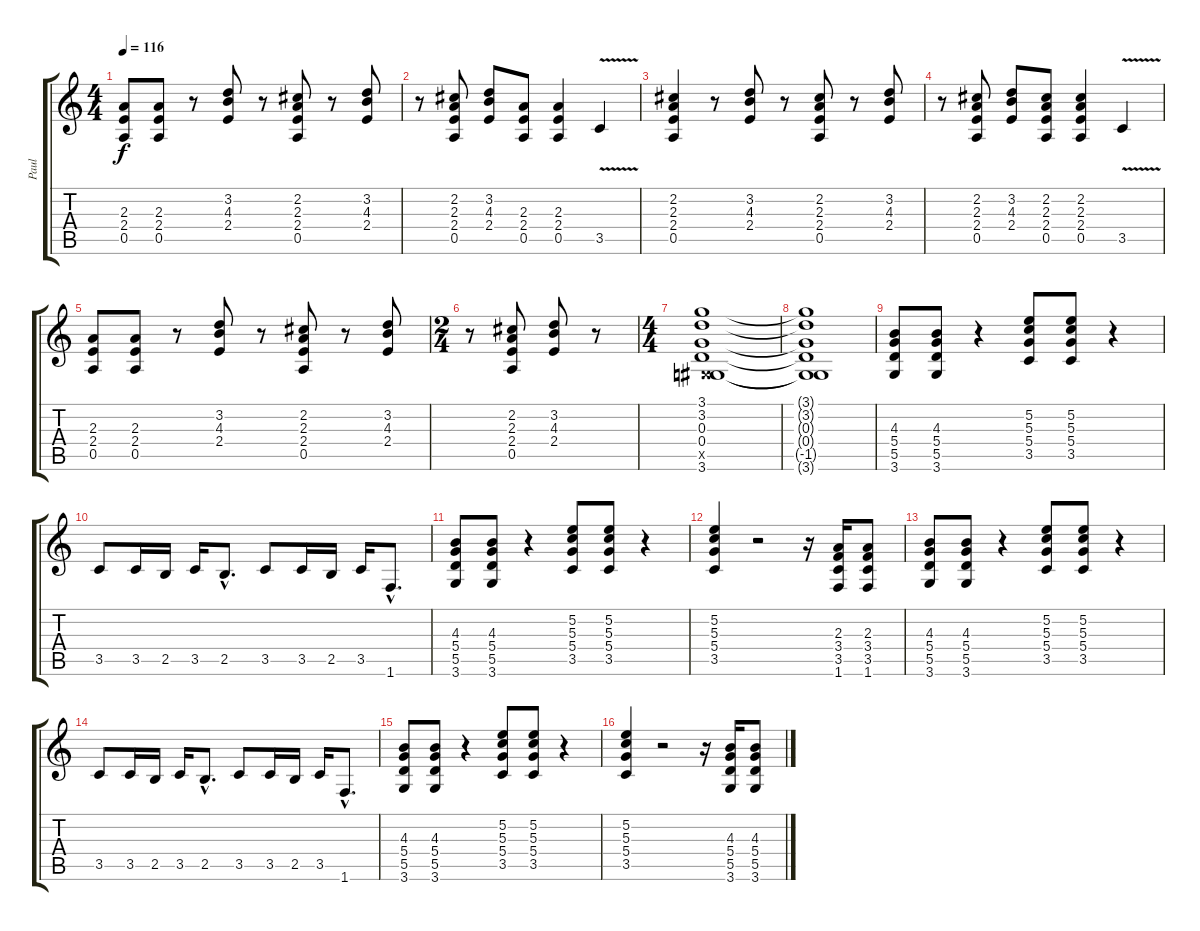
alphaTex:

\track ("Paul" "Paul") {instrument distortionguitar}
\staff {score tabs}
\tuning (E4 B3 G3 D3 A2 E2) {hide}
\ts (4 4)
\tempo 116
\clef g2
\ks c
(2.3 2.4 0.5).8{dy f} (2.3 2.4 0.5).8 r.8 (3.2 4.3 2.4).8 r.8 (2.2 2.3 2.4 0.5).8 r.8 (3.2 4.3 2.4).8 |
r.8 (2.2 2.3 2.4 0.5).8 (3.2 4.3 2.4).8 (2.3 2.4 0.5).8 (2.3 2.4 0.5).4 3.5{v}.4 |
(2.2 2.3 2.4 0.5).4 r.8 (3.2 4.3 2.4).8 r.8 (2.2 2.3 2.4 0.5).8 r.8 (3.2 4.3 2.4).8 |
r.8 (2.2 2.3 2.4 0.5).8 (3.2 4.3 2.4).8 (2.2 2.3 2.4 0.5).8 (2.2 2.3 2.4 0.5).4 3.5{v}.4 |
(2.3 2.4 0.5).8 (2.3 2.4 0.5).8 r.8 (3.2 4.3 2.4).8 r.8 (2.2 2.3 2.4 0.5).8 r.8 (3.2 4.3 2.4).8 |
\ts (2 4)
r.8 (2.2 2.3 2.4 0.5).8 (3.2 4.3 2.4).8 r.8 |
\ts (4 4)
(3.1 3.2 0.3 0.4 -1.5{x} 3.6).1 |
(3.1{t} 3.2{t} 0.3{t} 0.4{t} -1.5{t} 3.6{t}).1 |
(4.3 5.4 5.5 3.6).8 (4.3 5.4 5.5 3.6).8 r.4 (5.2 5.3 5.4 3.5).8 (5.2 5.3 5.4 3.5).8 r.4 |
3.5.8 3.5.16 2.5.16 3.5.16 2.5{hac}.8{d} 3.5.8 3.5.16 2.5.16 3.5.16 1.6{hac}.8{d} |
(4.3 5.4 5.5 3.6).8 (4.3 5.4 5.5 3.6).8 r.4 (5.2 5.3 5.4 3.5).8 (5.2 5.3 5.4 3.5).8 r.4 |
(5.2 5.3 5.4 3.5).4 r.2 r.16 (2.3 3.4 3.5 1.6).16 (2.3 3.4 3.5 1.6).8 |
(4.3 5.4 5.5 3.6).8 (4.3 5.4 5.5 3.6).8 r.4 (5.2 5.3 5.4 3.5).8 (5.2 5.3 5.4 3.5).8 r.4 |
3.5.8 3.5.16 2.5.16 3.5.16 2.5{hac}.8{d} 3.5.8 3.5.16 2.5.16 3.5.16 1.6{hac}.8{d} |
(4.3 5.4 5.5 3.6).8 (4.3 5.4 5.5 3.6).8 r.4 (5.2 5.3 5.4 3.5).8 (5.2 5.3 5.4 3.5).8 r.4 |
(5.2 5.3 5.4 3.5).4 r.2 r.16 (4.3 5.4 5.5 3.6).16 (4.3 5.4 5.5 3.6).8
